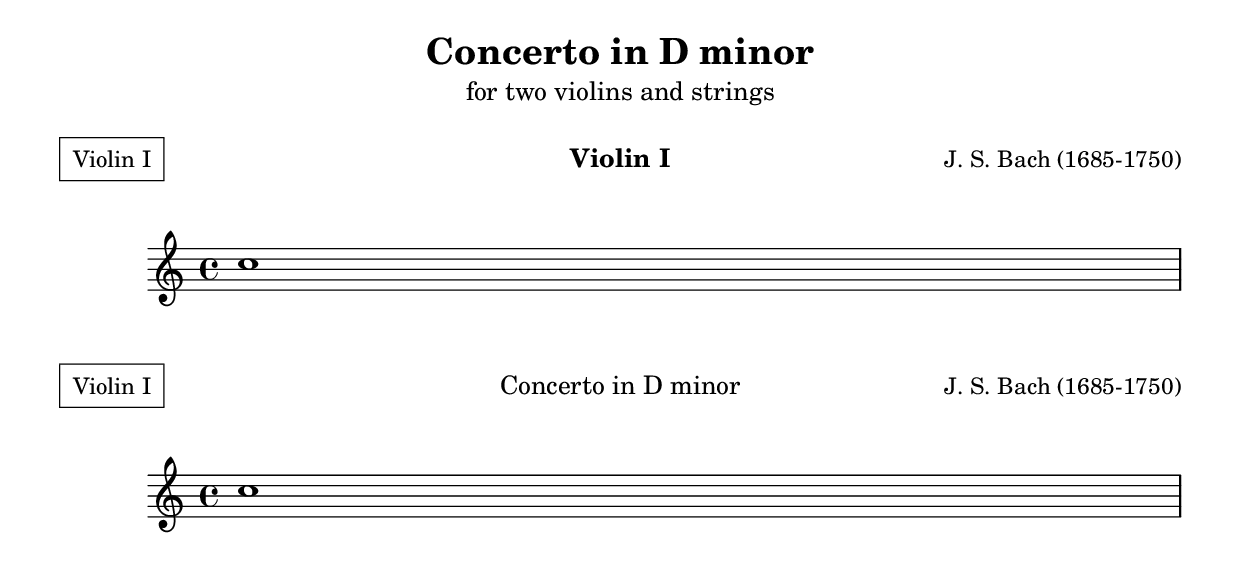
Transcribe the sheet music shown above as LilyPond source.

\version "2.19.10"
%---------------------------
    Title    = 	"Concerto in D minor"
    Subtitle =	"for two violins and strings"
    Composer =	"J. S. Bach (1685-1750)"
    opus     =	"BWV 1043"
    arranger = "Arranger"
    instrument = "Violin I"
%---------------------
%\markup { \vspace #3 }

\paper {
  ragged-right = ##f  % when false, staff extend to the end
%   scoreTitleMarkup = \markup {

}
\markup {
    \override #'(baseline-skip . 10) %% changes distance between title/subtitle and composer/arranger
    \column {
      \override #'(baseline-skip . 3.5) %
      \column {
	\huge \larger \bold
	\fill-line {\larger  \Title	  }
	\fill-line {\large   \Subtitle	  }

      }
      \column {
	\fill-line {
	    \box { \pad-around #1 { \instrument }}  % LEFT
	  { \large \bold \instrument }              % CENTER
	    \Composer                               % RIGHT
	}
	\fill-line {
	  \fromproperty #'header:meter
	  \fromproperty #'header:arranger
	}
      }
    }
 }

\markup {
        \vspace #1
    }
\score {
  \new Staff { c''1 }

}

\markup {
    \override #'(baseline-skip . 10) %% changes distance between title/subtitle and composer/arranger
    \column {
      \override #'(baseline-skip . 3.5) %
      \column {
	\fill-line {
	    \box { \pad-around #1 { \instrument }}  % LEFT
	  { \large  \Title }              % CENTER
	    \Composer                               % RIGHT
	}
	\fill-line {
	  \fromproperty #'header:meter
	  \fromproperty #'header:arranger
	}
      }
    }
 }
\markup {    \vspace #1 }
\score {
  \new Staff { c''1 }

}